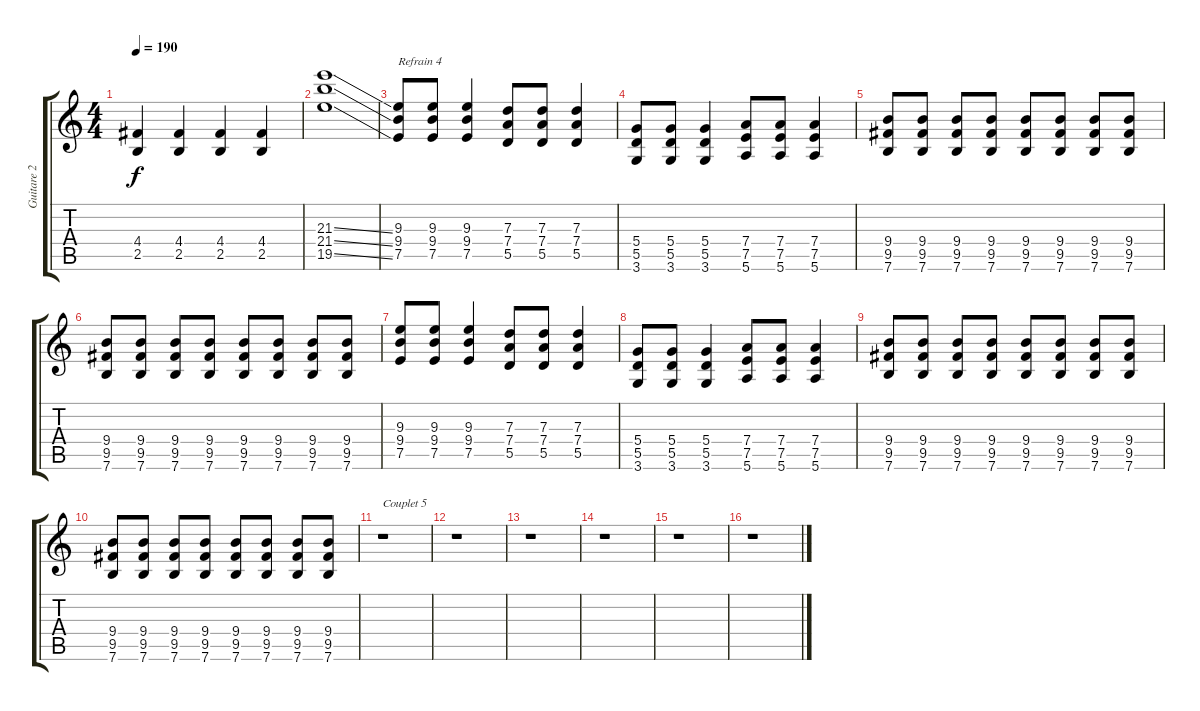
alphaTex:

\track ("Guitare 2 doublée" "Guitare 2 ") {instrument distortionguitar}
\staff {score tabs}
\tuning (E4 B3 G3 D3 A2 E2) {hide}
\ts (4 4)
\tempo 190
\clef g2
\ks c
(4.4 2.5).4{dy f} (4.4 2.5).4 (4.4 2.5).4 (4.4 2.5).4 |
(21.3{ss} 21.4{ss} 19.5{ss}).1 |
(9.3 9.4 7.5).8{txt "Refrain 4"} (9.3 9.4 7.5).8 (9.3 9.4 7.5).4 (7.3 7.4 5.5).8 (7.3 7.4 5.5).8 (7.3 7.4 5.5).4 |
(5.4 5.5 3.6).8 (5.4 5.5 3.6).8 (5.4 5.5 3.6).4 (7.4 7.5 5.6).8 (7.4 7.5 5.6).8 (7.4 7.5 5.6).4 |
(9.4 9.5 7.6).8 (9.4 9.5 7.6).8 (9.4 9.5 7.6).8 (9.4 9.5 7.6).8 (9.4 9.5 7.6).8 (9.4 9.5 7.6).8 (9.4 9.5 7.6).8 (9.4 9.5 7.6).8 |
(9.4 9.5 7.6).8 (9.4 9.5 7.6).8 (9.4 9.5 7.6).8 (9.4 9.5 7.6).8 (9.4 9.5 7.6).8 (9.4 9.5 7.6).8 (9.4 9.5 7.6).8 (9.4 9.5 7.6).8 |
(9.3 9.4 7.5).8 (9.3 9.4 7.5).8 (9.3 9.4 7.5).4 (7.3 7.4 5.5).8 (7.3 7.4 5.5).8 (7.3 7.4 5.5).4 |
(5.4 5.5 3.6).8 (5.4 5.5 3.6).8 (5.4 5.5 3.6).4 (7.4 7.5 5.6).8 (7.4 7.5 5.6).8 (7.4 7.5 5.6).4 |
(9.4 9.5 7.6).8 (9.4 9.5 7.6).8 (9.4 9.5 7.6).8 (9.4 9.5 7.6).8 (9.4 9.5 7.6).8 (9.4 9.5 7.6).8 (9.4 9.5 7.6).8 (9.4 9.5 7.6).8 |
(9.4 9.5 7.6).8 (9.4 9.5 7.6).8 (9.4 9.5 7.6).8 (9.4 9.5 7.6).8 (9.4 9.5 7.6).8 (9.4 9.5 7.6).8 (9.4 9.5 7.6).8 (9.4 9.5 7.6).8 |
r.1{txt "Couplet 5"} |
r.1 |
r.1 |
r.1 |
r.1 |
r.1
